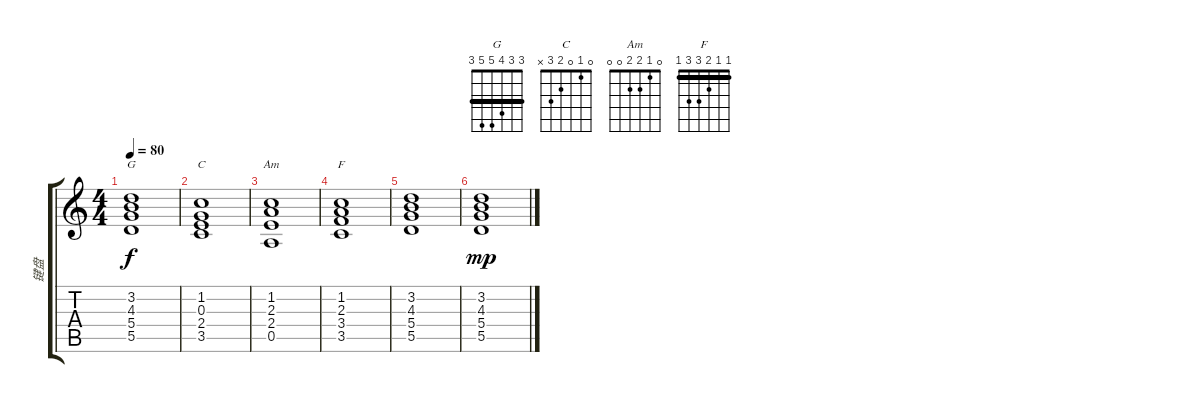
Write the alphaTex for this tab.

\track ("键盘" "键盘") {instrument acousticguitarnylon}
\staff {score tabs}
\tuning (E4 B3 G3 D3 A2 E2) {hide}
\chord ("G" 3 3 4 5 5 3) {barre 3}
\chord ("C" 0 1 0 2 3 x)
\chord ("Am" 0 1 2 2 0 0)
\chord ("F" 1 1 2 3 3 1) {barre 1}
\ts (4 4)
\tempo 80
\clef g2
\ks c
(3.2 4.3 5.4 5.5).1{ch "G" dy f} |
(1.2 0.3 2.4 3.5).1{ch "C" instrument synthstrings2} |
(1.2 2.3 2.4 0.5).1{ch "Am"} |
(1.2 2.3 3.4 3.5).1{ch "F"} |
(3.2 4.3 5.4 5.5).1 |
(3.2 4.3 5.4 5.5).1{dy mp}
